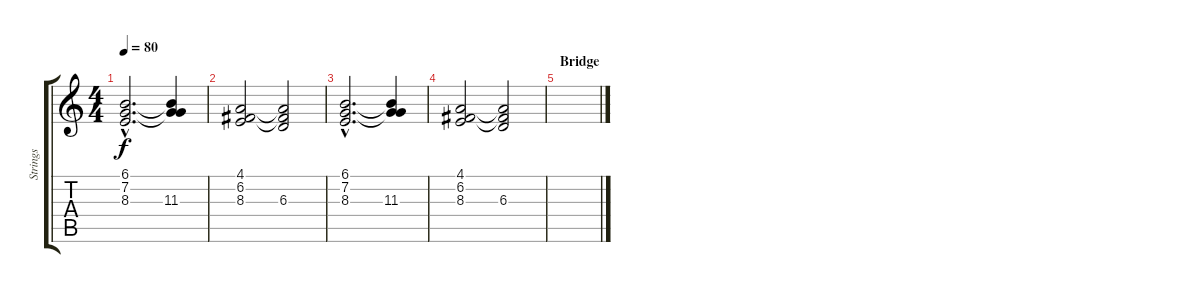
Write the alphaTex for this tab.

\track ("Strings" "Strings") {instrument stringensemble2}
\staff {score tabs}
\tuning (F4 C4 Ab3 Eb3 Bb2 F2) {hide}
\ts (4 4)
\tempo 80
\clef g2
\ks c
(6.1{hac} 7.2{hac} 8.3{hac}).2{d dy f} (6.1{t} 7.2{t} 11.3).4 |
(4.1 6.2 8.3).2 (4.1{t} 6.2{t} 6.3).2 |
(6.1{hac} 7.2{hac} 8.3{hac}).2{d} (6.1{t} 7.2{t} 11.3).4 |
(4.1 6.2 8.3).2 (4.1{t} 6.2{t} 6.3).2 |
\section ("" "Bridge")
